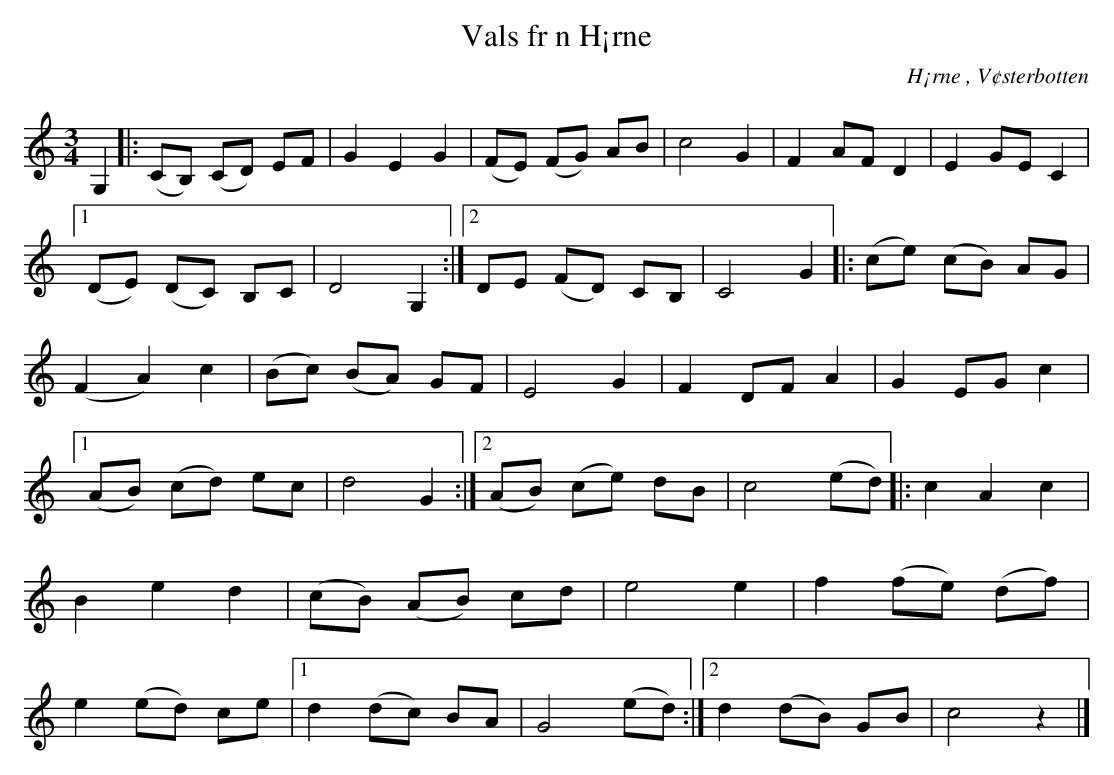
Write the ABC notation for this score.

X:1
T:Vals fr n H¡rne
O:H¡rne , V¢sterbotten
M:3/4
L:1/8
K:C
G,2|: (CB,) (CD) EF| G2 E2 G2 | (FE) (FG) AB | c4 G2 | F2 AF D2 | E2 GE C2 |1 (DE) (DC) B,C | D4 G,2:|2 DE (FD) CB,|C4 G2|: (ce) (cB) AG | (F2 A2) c2 | (Bc) (BA) GF | E4 G2 | F2 DF A2 | G2 EG c2 |1 (AB) (cd) ec | d4 G2 :|2 (AB) (ce) dB | c4 (ed) |: c2 A2 c2 | B2 e2 d2| (cB) (AB) cd | e4 e2| f2 (fe) (df)| e2 (ed) ce|1 d2 (dc) BA | G4 (ed) :|2 d2 (dB) GB | c4 z2|]
